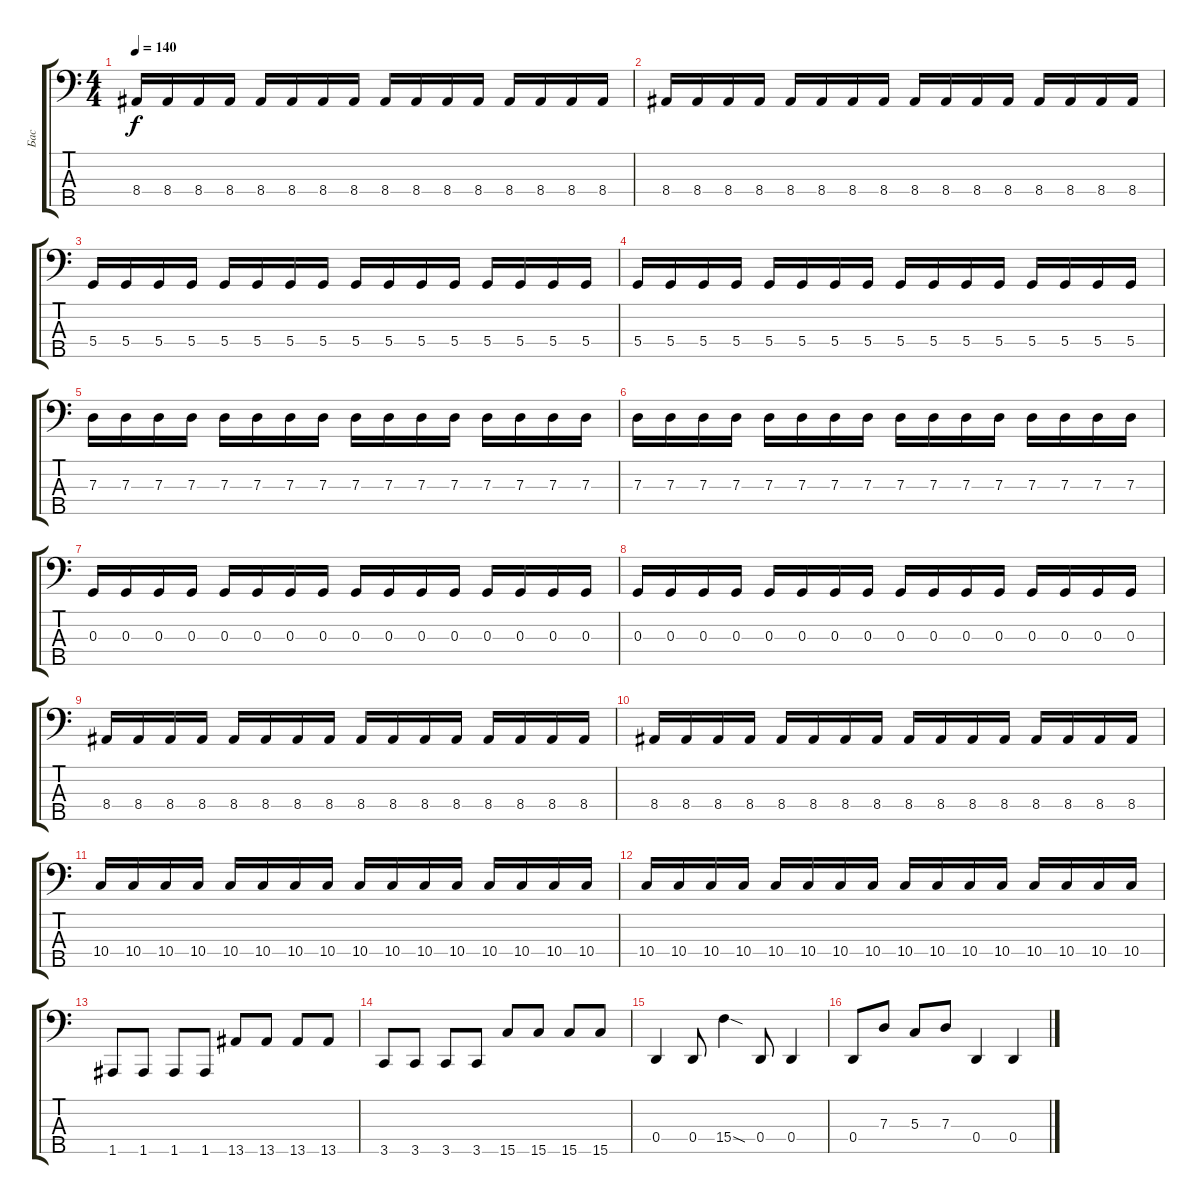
\track ("Бас" "Бас") {instrument electricbassfinger}
\staff {score tabs}
\tuning (F2 C2 G1 D1 A0) {hide}
\ts (4 4)
\tempo 140
\clef f4
\ks c
8.4.16{dy f} 8.4.16 8.4.16 8.4.16 8.4.16 8.4.16 8.4.16 8.4.16 8.4.16 8.4.16 8.4.16 8.4.16 8.4.16 8.4.16 8.4.16 8.4.16 |
8.4.16 8.4.16 8.4.16 8.4.16 8.4.16 8.4.16 8.4.16 8.4.16 8.4.16 8.4.16 8.4.16 8.4.16 8.4.16 8.4.16 8.4.16 8.4.16 |
5.4.16 5.4.16 5.4.16 5.4.16 5.4.16 5.4.16 5.4.16 5.4.16 5.4.16 5.4.16 5.4.16 5.4.16 5.4.16 5.4.16 5.4.16 5.4.16 |
5.4.16 5.4.16 5.4.16 5.4.16 5.4.16 5.4.16 5.4.16 5.4.16 5.4.16 5.4.16 5.4.16 5.4.16 5.4.16 5.4.16 5.4.16 5.4.16 |
7.3.16 7.3.16 7.3.16 7.3.16 7.3.16 7.3.16 7.3.16 7.3.16 7.3.16 7.3.16 7.3.16 7.3.16 7.3.16 7.3.16 7.3.16 7.3.16 |
7.3.16 7.3.16 7.3.16 7.3.16 7.3.16 7.3.16 7.3.16 7.3.16 7.3.16 7.3.16 7.3.16 7.3.16 7.3.16 7.3.16 7.3.16 7.3.16 |
0.3.16 0.3.16 0.3.16 0.3.16 0.3.16 0.3.16 0.3.16 0.3.16 0.3.16 0.3.16 0.3.16 0.3.16 0.3.16 0.3.16 0.3.16 0.3.16 |
0.3.16 0.3.16 0.3.16 0.3.16 0.3.16 0.3.16 0.3.16 0.3.16 0.3.16 0.3.16 0.3.16 0.3.16 0.3.16 0.3.16 0.3.16 0.3.16 |
8.4.16 8.4.16 8.4.16 8.4.16 8.4.16 8.4.16 8.4.16 8.4.16 8.4.16 8.4.16 8.4.16 8.4.16 8.4.16 8.4.16 8.4.16 8.4.16 |
8.4.16 8.4.16 8.4.16 8.4.16 8.4.16 8.4.16 8.4.16 8.4.16 8.4.16 8.4.16 8.4.16 8.4.16 8.4.16 8.4.16 8.4.16 8.4.16 |
10.4.16 10.4.16 10.4.16 10.4.16 10.4.16 10.4.16 10.4.16 10.4.16 10.4.16 10.4.16 10.4.16 10.4.16 10.4.16 10.4.16 10.4.16 10.4.16 |
10.4.16 10.4.16 10.4.16 10.4.16 10.4.16 10.4.16 10.4.16 10.4.16 10.4.16 10.4.16 10.4.16 10.4.16 10.4.16 10.4.16 10.4.16 10.4.16 |
1.5.8 1.5.8 1.5.8 1.5.8 13.5.8 13.5.8 13.5.8 13.5.8 |
3.5.8 3.5.8 3.5.8 3.5.8 15.5.8 15.5.8 15.5.8 15.5.8 |
0.4.4 0.4.8 15.4{sod}.4 0.4.8 0.4.4 |
0.4.8 7.3.8 5.3.8 7.3.8 0.4.4 0.4.4
